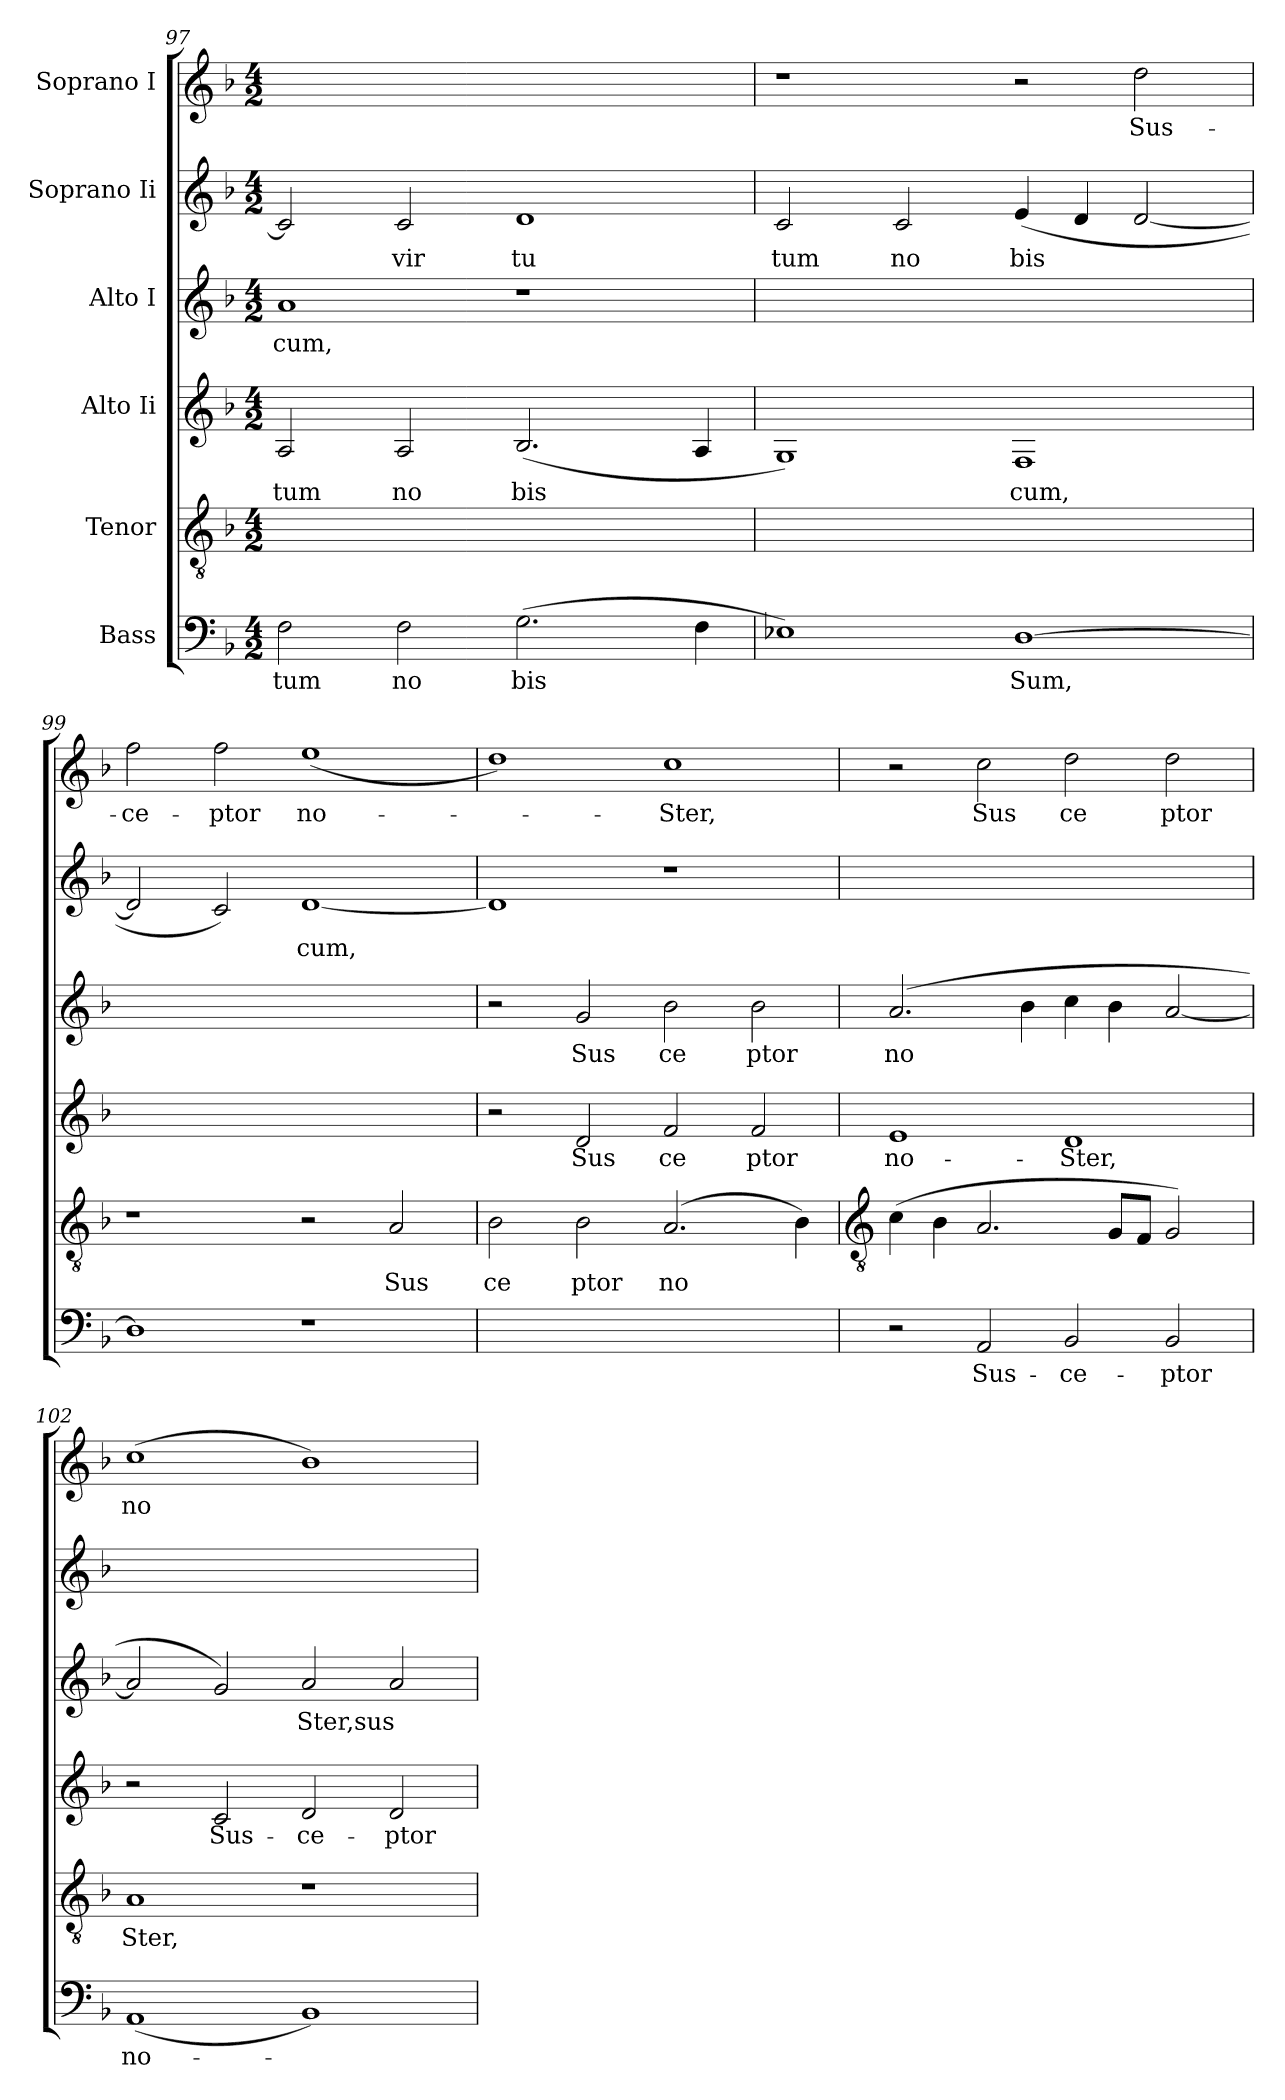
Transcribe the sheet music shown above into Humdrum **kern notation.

**kern	**text	**kern	**text	**kern	**text	**kern	**text	**kern	**text	**kern	**text
*part6	*part6	*part5	*part5	*part4	*part4	*part3	*part3	*part2	*part2	*part1	*part1
*staff6	*staff6	*staff5	*staff5	*staff4	*staff4	*staff3	*staff3	*staff2	*staff2	*staff1	*staff1
*I"Bass	*	*I"Tenor	*	*I"Alto Ii	*	*I"Alto I	*	*I"Soprano Ii	*	*I"Soprano I	*
*clefF4	*	*clefGv2	*	*clefG2	*	*clefG2	*	*clefG2	*	*clefG2	*
*k[b-]	*	*k[b-]	*	*k[b-]	*	*k[b-]	*	*k[b-]	*	*k[b-]	*
*F:	*	*F:	*	*F:	*	*F:	*	*F:	*	*F:	*
*M4/2	*	*M4/2	*	*M4/2	*	*M4/2	*	*M4/2	*	*M4/2	*
=97	=97	=97	=97	=97	=97	=97	=97	=97	=97	=97	=97
!	!LO:LY:b	!	!	!	!LO:LY:b	!	!LO:LY:b	!	!	!	!
*	*	*^	*	*	*	*^	*	*	*	*^	*
2F\	tum	4ryy	4ryy	.	2A/	tum	1a/	4ryy	cum,	2c/]	.	4ryy	4ryy	.
.	.	4ryy	4ryy	.	.	.	.	4ryy	.	.	.	4ryy	4ryy	.
!	!LO:LY:b	!	!	!	!	!LO:LY:b	!	!	!	!	!LO:LY:b	!	!	!
2F\	no	4ryy	4ryy	.	2A/	no	.	4ryy	.	2c/	vir	4ryy	4ryy	.
.	.	4ryy	4ryy	.	.	.	.	4ryy	.	.	.	4ryy	4ryy	.
!	!LO:LY:b	!	!	!	!	!LO:LY:b	!	!	!	!	!LO:LY:b	!	!	!
(>2.G\	bis	4ryy	4ryy	.	(<2.B-/	bis	1r	4ryy	.	1d	tu	4ryy	4ryy	.
.	.	4ryy	4ryy	.	.	.	.	4ryy	.	.	.	4ryy	4ryy	.
.	.	4ryy	4ryy	.	.	.	.	4ryy	.	.	.	4ryy	4ryy	.
4F\	.	4ryy	4ryy	.	4A/	.	.	4ryy	.	.	.	4ryy	4ryy	.
=98	=98	=98	=98	=98	=98	=98	=98	=98	=98	=98	=98	=98	=98	=98
!	!	!	!	!	!	!	!	!	!	!	!LO:LY:b	!	!	!
1E-X)	.	4ryy	4ryy	.	1G)	.	4ryy	4ryy	.	2c/	tum	1r	4ryy	.
.	.	4ryy	4ryy	.	.	.	4ryy	4ryy	.	.	.	.	4ryy	.
!	!	!	!	!	!	!	!	!	!	!	!LO:LY:b	!	!	!
.	.	4ryy	4ryy	.	.	.	4ryy	4ryy	.	2c/	no	.	4ryy	.
.	.	4ryy	4ryy	.	.	.	4ryy	4ryy	.	.	.	.	4ryy	.
!	!LO:LY:b	!	!	!	!	!LO:LY:b	!	!	!	!	!LO:LY:b	!	!	!
[1D	Sum,	4ryy	4ryy	.	1F	cum,	4ryy	4ryy	.	(<4e/	bis	2r	4ryy	.
.	.	4ryy	4ryy	.	.	.	4ryy	4ryy	.	4d/	.	.	4ryy	.
!	!	!	!	!	!	!	!	!	!	!	!	!	!	!LO:LY:b
.	.	4ryy	4ryy	.	.	.	4ryy	4ryy	.	[2d/	.	2dd\	4ryy	Sus-
.	.	4ryy	4ryy	.	.	.	4ryy	4ryy	.	.	.	.	4ryy	.
=99	=99	=99	=99	=99	=99	=99	=99	=99	=99	=99	=99	=99	=99	=99
!	!	!	!	!	!	!	!	!	!	!	!	!	!	!LO:LY:b
1D]	.	1r	4ryy	.	4ryy	.	4ryy	4ryy	.	2d/]	.	2ff\	4ryy	-ce-
.	.	.	4ryy	.	4ryy	.	4ryy	4ryy	.	.	.	.	4ryy	.
!	!	!	!	!	!	!	!	!	!	!	!	!	!	!LO:LY:b
.	.	.	4ryy	.	4ryy	.	4ryy	4ryy	.	2c/)	.	2ff\	4ryy	-ptor
.	.	.	4ryy	.	4ryy	.	4ryy	4ryy	.	.	.	.	4ryy	.
!	!	!	!	!	!	!	!	!	!	!	!LO:LY:b	!	!	!LO:LY:b
1r	.	2r	4ryy	.	4ryy	.	4ryy	4ryy	.	[1d	cum,	(>1ee/	4ryy	no-
.	.	.	4ryy	.	4ryy	.	4ryy	4ryy	.	.	.	.	4ryy	.
!	!	!	!	!LO:LY:b	!	!	!	!	!	!	!	!	!	!
.	.	2A/	4ryy	Sus	4ryy	.	4ryy	4ryy	.	.	.	.	4ryy	.
.	.	.	4ryy	.	4ryy	.	4ryy	4ryy	.	.	.	.	4ryy	.
=100	=100	=100	=100	=100	=100	=100	=100	=100	=100	=100	=100	=100	=100	=100
!	!	!	!	!LO:LY:b	!	!	!	!	!	!	!	!	!	!
4ryy	.	2B-\	4ryy	ce	2r	.	2r	4ryy	.	1d]	.	1dd/)	4ryy	.
4ryy	.	.	4ryy	.	.	.	.	4ryy	.	.	.	.	4ryy	.
!	!	!	!	!LO:LY:b	!	!LO:LY:b	!	!	!LO:LY:b	!	!	!	!	!
4ryy	.	2B-\	4ryy	ptor	2d/	Sus	2g/	4ryy	Sus	.	.	.	4ryy	.
4ryy	.	.	4ryy	.	.	.	.	4ryy	.	.	.	.	4ryy	.
!	!	!	!	!LO:LY:b	!	!LO:LY:b	!	!	!LO:LY:b	!	!	!	!	!LO:LY:b
4ryy	.	(>2.A/	4ryy	no	2f/	ce	2b-\	4ryy	ce	1r	.	1cc/	4ryy	-Ster,
4ryy	.	.	4ryy	.	.	.	.	4ryy	.	.	.	.	4ryy	.
!	!	!	!	!	!	!LO:LY:b	!	!	!LO:LY:b	!	!	!	!	!
4ryy	.	.	4ryy	.	2f/	ptor	2b-\	4ryy	ptor	.	.	.	4ryy	.
4ryy	.	4B-\)	4ryy	.	.	.	.	4ryy	.	.	.	.	4ryy	.
*	*	*v	*v	*	*	*	*	*	*	*	*	*v	*v	*
!!LO:LB:g=z
=101	=101	=101	=101	=101	=101	=101	=101	=101	=101	=101	=101	=101
*	*	*clefGv2	*	*	*	*	*	*	*	*	*	*
*	*	*^	*	*	*	*	*	*	*	*	*^	*
!	!	!	!	!	!	!LO:LY:b	!	!	!LO:LY:b	!	!	!	!	!
*	*	*v	*v	*	*	*	*	*	*	*	*	*v	*v	*
2r	.	(>4c\	.	1e	no-	(>2.a/	4ryy	no	4ryy	.	2r	.
.	.	4B-\	.	.	.	.	4ryy	.	4ryy	.	.	.
!	!LO:LY:b	!	!	!	!	!	!	!	!	!	!	!LO:LY:b
2AA/	Sus-	2.A/	.	.	.	.	4ryy	.	4ryy	.	2cc\	Sus
.	.	.	.	.	.	4b-\	4ryy	.	4ryy	.	.	.
!	!LO:LY:b	!	!	!	!LO:LY:b	!	!	!	!	!	!	!LO:LY:b
2BB-/	-ce-	.	.	1d	-Ster,	4cc\	4ryy	.	4ryy	.	2dd\	ce
.	.	8G/L	.	.	.	4b-\	4ryy	.	4ryy	.	.	.
.	.	8F/J	.	.	.	.	.	.	.	.	.	.
!	!LO:LY:b	!	!	!	!	!	!	!	!	!	!	!LO:LY:b
2BB-/	-ptor	2G/)	.	.	.	[2a/	4ryy	.	4ryy	.	2dd\	ptor
.	.	.	.	.	.	.	4ryy	.	4ryy	.	.	.
!!LO:LB:g=z
=102	=102	=102	=102	=102	=102	=102	=102	=102	=102	=102	=102	=102
!	!LO:LY:b	!	!LO:LY:b	!	!	!	!	!	!	!	!	!LO:LY:b
(<1AA	no-	1A	Ster,	2r	.	2a/]	4ryy	.	4ryy	.	(>1cc	no
.	.	.	.	.	.	.	4ryy	.	4ryy	.	.	.
!	!	!	!	!	!LO:LY:b	!	!	!	!	!	!	!
.	.	.	.	2c/	Sus-	2g/)	4ryy	.	4ryy	.	.	.
.	.	.	.	.	.	.	4ryy	.	4ryy	.	.	.
!	!	!	!	!	!LO:LY:b	!	!	!LO:LY:b	!	!	!	!
1BB-)	.	1r	.	2d/	-ce-	2a/	4ryy	Ster,sus	4ryy	.	1b-)	.
.	.	.	.	.	.	.	4ryy	.	4ryy	.	.	.
!	!	!	!	!	!LO:LY:b	!	!	!	!	!	!	!
.	.	.	.	2d/	-ptor	2a/	4ryy	.	4ryy	.	.	.
.	.	.	.	.	.	.	4ryy	.	4ryy	.	.	.
*	*	*	*	*	*	*v	*v	*	*	*	*	*
=	=	=	=	=	=	=	=	=	=	=	=
*-	*-	*-	*-	*-	*-	*-	*-	*-	*-	*-	*-
